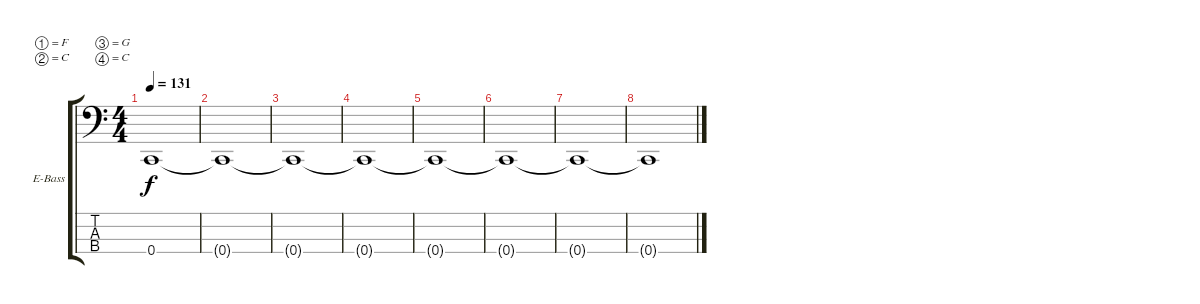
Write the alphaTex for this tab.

\bracketExtendMode groupsimilarinstruments
\firstSystemTrackNameOrientation horizontal
\otherSystemsTrackNameOrientation horizontal
\track ("Track 3" "E-Bass") {instrument electricbasspick}
\staff {score tabs}
\tuning (F2 C2 G1 C1)
\ts (4 4)
\tempo 131
\clef f4
\ks c
0.4.1{dy f} |
0.4{t}.1 |
0.4{t}.1 |
0.4{t}.1 |
0.4{t}.1 |
0.4{t}.1 |
0.4{t}.1 |
0.4{t}.1
